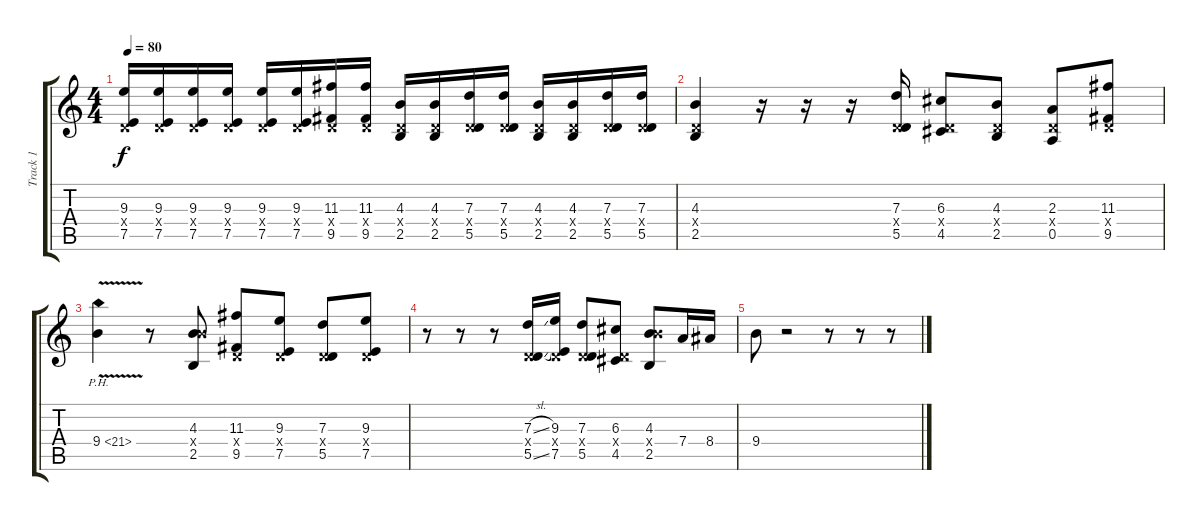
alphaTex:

\track ("Track 1" "Track 1") {instrument overdrivenguitar}
\staff {score tabs}
\tuning (E4 B3 G3 D3 A2 D2) {hide}
\ts (4 4)
\tempo 80
\clef g2
\ks c
(9.3 0.4{x} 7.5).16{dy f} (9.3 0.4{x} 7.5).16 (9.3 0.4{x} 7.5).16 (9.3 0.4{x} 7.5).16 (9.3 0.4{x} 7.5).16 (9.3 0.4{x} 7.5).16 (11.3 0.4{x} 9.5).16 (11.3 0.4{x} 9.5).16 (4.3 0.4{x} 2.5).16 (4.3 0.4{x} 2.5).16 (7.3 0.4{x} 5.5).16 (7.3 0.4{x} 5.5).16 (4.3 0.4{x} 2.5).16 (4.3 0.4{x} 2.5).16 (7.3 0.4{x} 5.5).16 (7.3 0.4{x} 5.5).16 |
(4.3 0.4{x} 2.5).4 r.16 r.16 r.16 (7.3 0.4{x} 5.5).16 (6.3 0.4{x} 4.5).8 (4.3 0.4{x} 2.5).8 (2.3 0.4{x} 0.5).8 (11.3 0.4{x} 9.5).8 |
9.4{ph 12 v}.4 r.8 (4.3 9.4{x} 2.5).8 (11.3 0.4{x} 9.5).8 (9.3 0.4{x} 7.5).8 (7.3 0.4{x} 5.5).8 (9.3 0.4{x} 7.5).8 |
r.8 r.8 r.8 (7.3{sl} 0.4{x} 5.5{sl}).16 (9.3 0.4{x} 7.5).16 (7.3 0.4{x} 5.5).8 (6.3 0.4{x} 4.5).8 (4.3 9.4{x} 2.5).8 7.4.16 8.4.16 |
9.4.8 r.2 r.8 r.8 r.8
